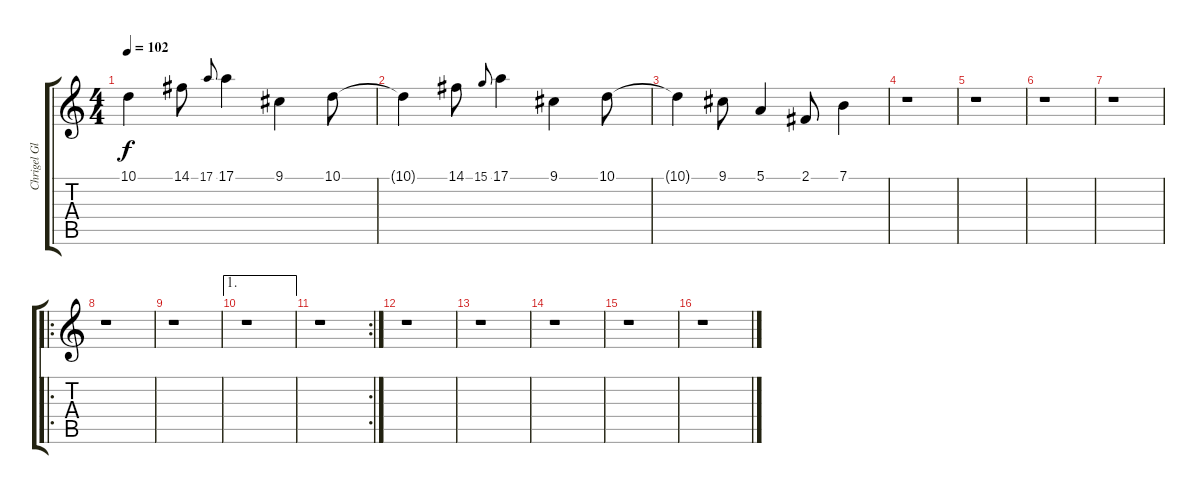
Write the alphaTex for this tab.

\track ("Chrigel Glanzmann or Sevan" "Chrigel Gl") {instrument bagpipe}
\staff {score tabs}
\tuning (E4 B3 G3 D3 A2 E2) {hide}
\ts (4 4)
\tempo 102
\clef g2
\ks c
10.1{t}.4{dy f} 14.1.8 17.1.8{gr onbeat} 17.1.4 9.1.4 10.1.8 |
10.1{t}.4 14.1.8 15.1.8{gr onbeat} 17.1.4 9.1.4 10.1.8 |
10.1{t}.4 9.1.8 5.1.4 2.1.8 7.1.4 |
r.1 |
r.1 |
r.1 |
r.1 |
\ro
r.1 |
r.1 |
\ae 1
r.1 |
\rc 2
r.1 |
r.1 |
r.1 |
r.1 |
r.1 |
r.1
